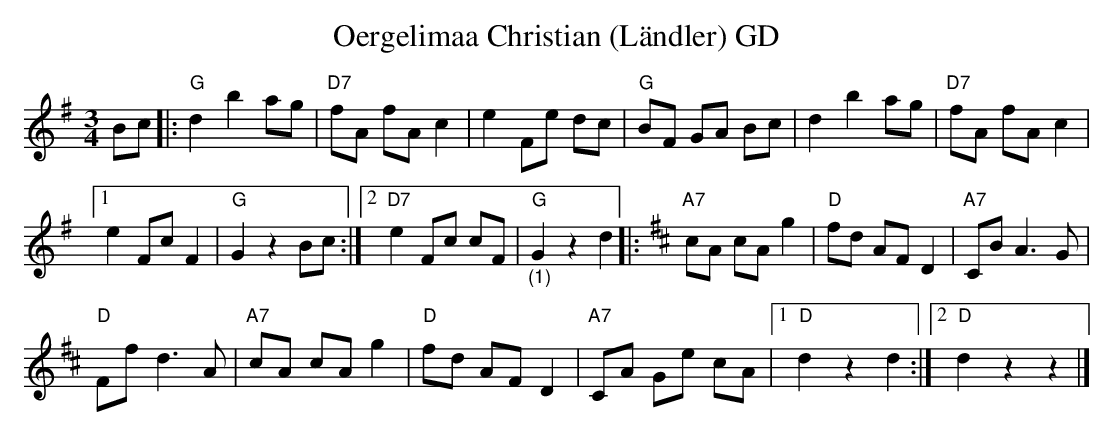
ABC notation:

X:1
T:Oergelimaa Christian (L\"andler) GD
M:3/4
L:1/8
K:Gmaj%%MIDI gchordon
Bc |: "G"d2b2ag | "D7"fA fAc2 | e2Fe dc | "G"BF GA Bc | d2b2ag | "D7"fA fA c2 |1
e2 FcF2 | "G"G2z2Bc :|2 "D7"e2 Fc cF | "G""_(1)"G2z2d2 [K:Dmaj] |: "A7"cA cAg2 | "D"fd AFD2 | "A7"CBA3G |
"D"Ff d3A | "A7"cA cAg2 | "D"fd AFD2 | "A7"CA Ge cA |1 "D"d2z2d2 :|2 "D"d2z2z2 |]
